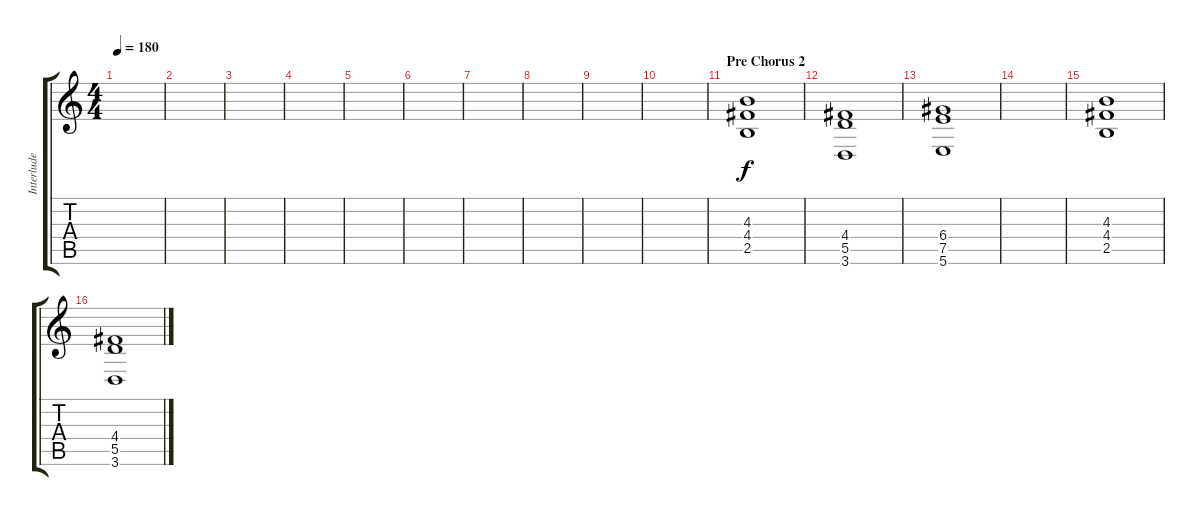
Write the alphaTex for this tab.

\track ("Interlude guitar" "Interlude ") {instrument electricguitarclean}
\staff {score tabs}
\tuning (E4 B3 G3 D3 A2 B1) {hide}
\ts (4 4)
\tempo 180
\clef g2
\ks c
|
|
|
|
|
|
|
|
|
|
\section ("" "Pre Chorus 2")
(4.3 4.4 2.5).1 |
(4.4 5.5 3.6).1 |
(6.4 7.5 5.6).1 |
|
(4.3 4.4 2.5).1 |
(4.4 5.5 3.6).1
